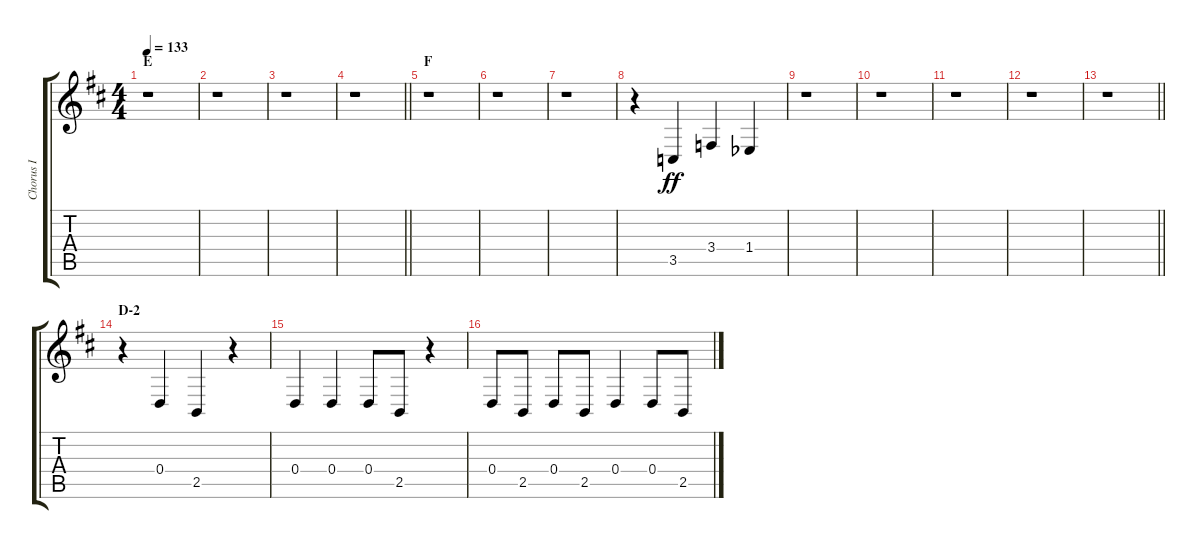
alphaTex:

\track ("Chorus I" "Chorus I") {instrument voiceoohs}
\staff {score tabs}
\tuning (E4 B3 G3 D3 A2 E2) {hide}
\ts (4 4)
\section ("" "E")
\tempo 133
\clef g2
\ks d
r.1{dy ff} |
r.1 |
r.1 |
\barLineRight lightlight
r.1 |
\section ("" "F")
r.1 |
r.1 |
r.1 |
r.4 3.5.4 3.4.4 1.4{acc b}.4 |
r.1 |
r.1 |
r.1 |
r.1 |
\barLineRight lightlight
r.1 |
\section ("" "D-2")
r.4 0.4.4 2.5.4 r.4 |
0.4.4 0.4.4 0.4.8 2.5.8 r.4 |
0.4.8 2.5.8 0.4.8 2.5.8 0.4.4 0.4.8 2.5.8
